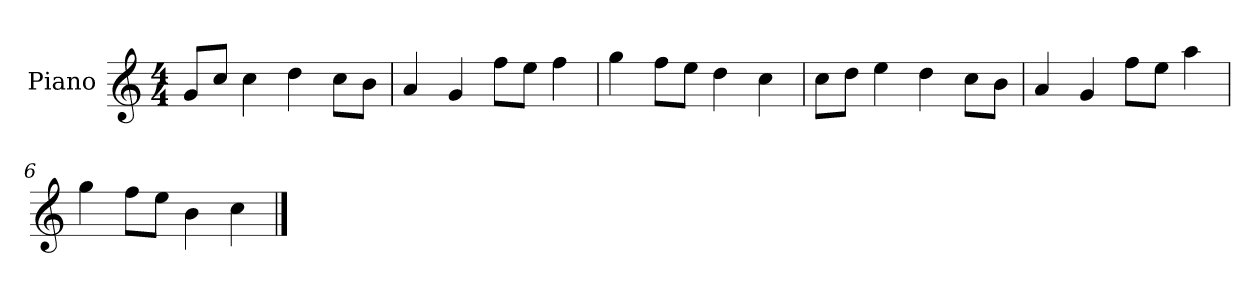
**kern
*part1
*staff1
*I"Piano
*I'P-no
*clefG2
*k[]
*M4/4
*MM90
=1
8g/L
8cc/J
4cc\
4dd\
8cc\L
8b\J
=2
4a/
4g/
8ff\L
8ee\J
4ff\
=3
4gg\
8ff\L
8ee\J
4dd\
4cc\
=4
8cc\L
8dd\J
4ee\
4dd\
8cc\L
8b\J
=5
4a/
4g/
8ff\L
8ee\J
4aa\
=6
4gg\
8ff\L
8ee\J
4b\
4cc\
==
*-
